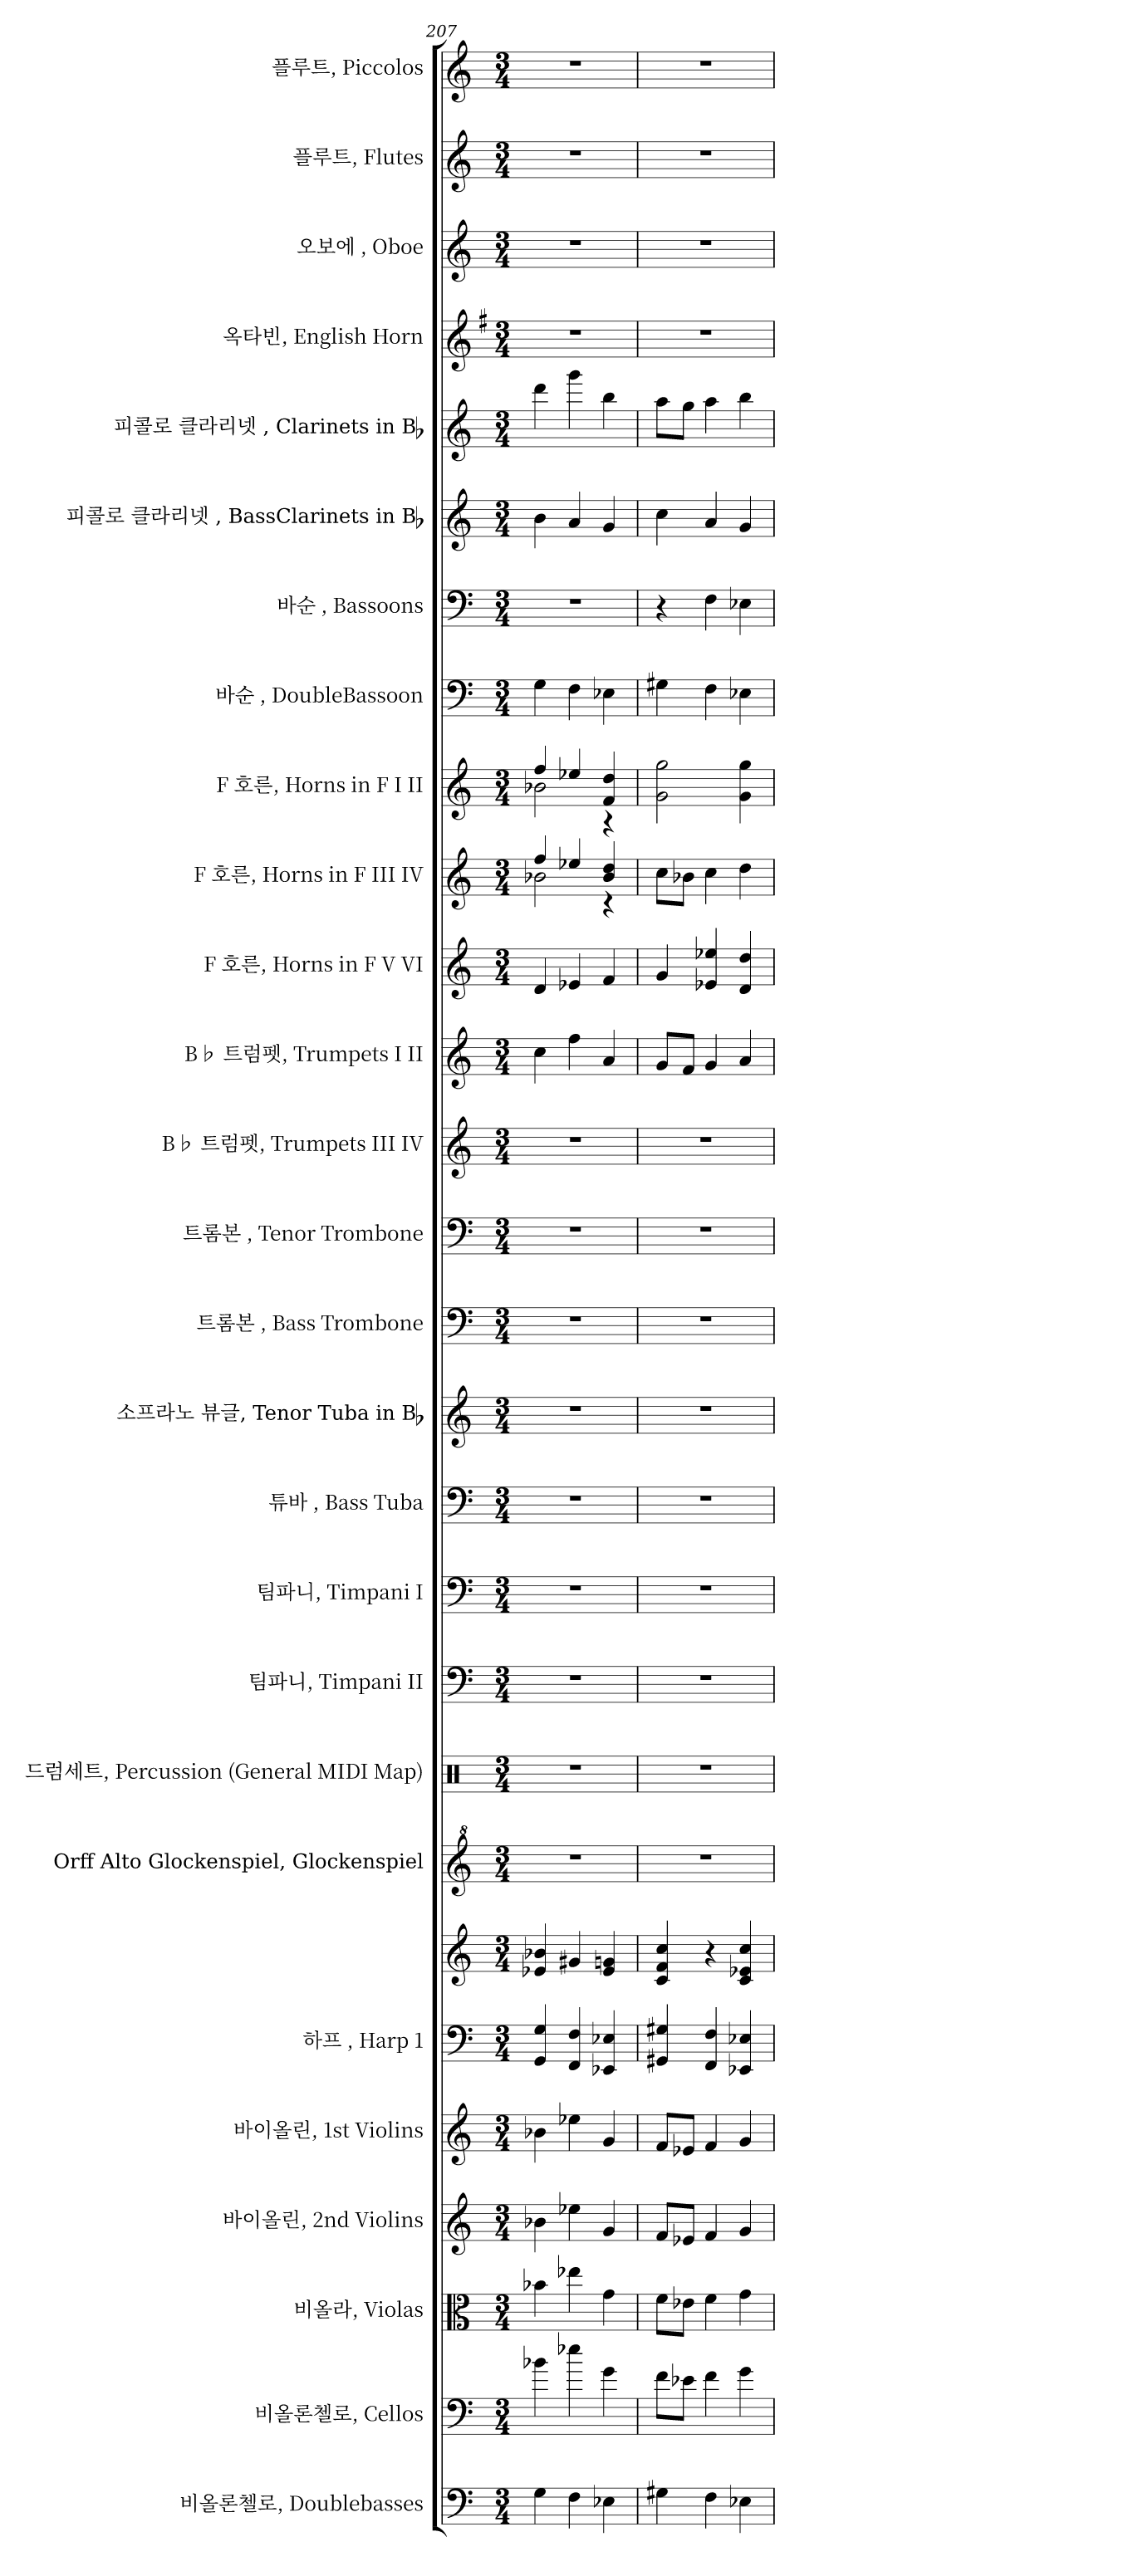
**kern	**kern	**kern	**kern	**kern	**kern	**kern	**kern	**kern	**kern	**kern	**kern	**kern	**kern	**kern	**kern	**kern	**kern	**kern	**kern	**kern	**kern	**kern	**kern	**kern	**kern	**kern	**kern
*part27	*part26	*part25	*part24	*part23	*part22	*part22	*part21	*part20	*part19	*part18	*part17	*part16	*part15	*part14	*part13	*part12	*part11	*part10	*part9	*part8	*part7	*part6	*part5	*part4	*part3	*part2	*part1
*staff28	*staff27	*staff26	*staff25	*staff24	*staff23	*staff22	*staff21	*staff20	*staff19	*staff18	*staff17	*staff16	*staff15	*staff14	*staff13	*staff12	*staff11	*staff10	*staff9	*staff8	*staff7	*staff6	*staff5	*staff4	*staff3	*staff2	*staff1
*I"비올론첼로, Doublebasses	*I"비올론첼로, Cellos	*I"비올라, Violas	*I"바이올린, 2nd Violins	*I"바이올린, 1st Violins	*I"하프 , Harp 1	*	*I"Orff Alto Glockenspiel, Glockenspiel	*I"드럼세트, Percussion (General MIDI Map)	*I"팀파니, Timpani II	*I"팀파니, Timpani I	*I"튜바 , Bass Tuba	*I"소프라노 뷰글, Tenor Tuba in Bb	*I"트롬본 , Bass Trombone	*I"트롬본 , Tenor Trombone	*I"B♭ 트럼펫, Trumpets III IV	*I"B♭ 트럼펫, Trumpets I II	*I"F 호른, Horns in F  V  VI	*I"F 호른, Horns in F III IV	*I"F 호른, Horns in F  I  II	*I"바순 , DoubleBassoon	*I"바순 , Bassoons	*I"피콜로 클라리넷 , BassClarinets in Bb	*I"피콜로 클라리넷 , Clarinets in Bb	*I"옥타빈, English Horn	*I"오보에 , Oboe	*I"플루트, Flutes	*I"플루트, Piccolos
*	*	*I'Vlas.	*I'Vlns.	*I'Vlns.	*I'Hrp.	*	*I'O. A. Glk.	*	*I'Timp.	*I'Timp.	*I'Tba.	*	*I'Tbn.	*I'Tbn.	*I'B♭ Tpt.	*I'B♭ Tpt.	*I'F Hn.	*I'F Hn.	*I'F Hn.	*	*I'Bsn.	*	*	*	*I'Ob.	*I'Fl.	*
*clefF4	*clefF4	*clefC3	*clefG2	*clefG2	*clefF4	*clefG2	*clefG^2	*clefX	*clefF4	*clefF4	*clefF4	*clefG2	*clefF4	*clefF4	*clefG2	*clefG2	*clefG2	*clefG2	*clefG2	*clefF4	*clefF4	*clefG2	*clefG2	*clefG2	*clefG2	*clefG2	*clefG2
*	*	*	*	*	*	*	*	*	*	*	*	*	*	*	*ITrd1c2	*ITrd1c2	*ITrd4c7	*ITrd4c7	*ITrd4c7	*	*	*ITrd-5c-8	*ITrd-5c-8	*ITrd4c7	*	*	*
*k[]	*k[]	*k[]	*k[]	*k[]	*k[]	*k[]	*k[]	*k[]	*k[]	*k[]	*k[]	*k[]	*k[]	*k[]	*k[b-e-]	*k[b-e-]	*k[b-]	*k[b-]	*k[b-]	*k[]	*k[]	*k[b-e-a-d-]	*k[b-e-a-d-]	*k[]	*k[]	*k[]	*k[]
*M3/4	*M3/4	*M3/4	*M3/4	*M3/4	*M3/4	*M3/4	*M3/4	*M3/4	*M3/4	*M3/4	*M3/4	*M3/4	*M3/4	*M3/4	*M3/4	*M3/4	*M3/4	*M3/4	*M3/4	*M3/4	*M3/4	*M3/4	*M3/4	*M3/4	*M3/4	*M3/4	*M3/4
=207	=207	=207	=207	=207	=207	=207	=207	=207	=207	=207	=207	=207	=207	=207	=207	=207	=207	=207	=207	=207	=207	=207	=207	=207	=207	=207	=207
*	*	*	*	*	*	*	*	*	*	*	*	*	*	*	*	*	*	*^	*^	*	*	*	*	*	*	*	*
4G\	4b-X\	4b-X\	4b-X\	4b-X\	4GG/ 4G/	4e-X/ 4b-X/	2.r	2.r	2.r	2.r	2.r	2.r	2.r	2.r	2.r	4b-\	4G/	4b-/	2e-X\	4b-/	2e-X\	4G\	2.r	4gg\	4bbb-\	2.r	2.r	2.r	2.r
4F\	4ee-X\	4ee-X\	4ee-X\	4ee-X\	4FF/ 4F/	4g#X/	.	.	.	.	.	.	.	.	.	4ee-\	4A-X/	4a-X/	.	4a-X/	.	4F\	.	4ff/	4eeee-\	.	.	.	.
4E-X\	4g\	4g\	4g/	4g/	4EE-X/ 4E-X/	4e-/ 4gn/	.	.	.	.	.	.	.	.	.	4g/	4B-/	4e-/ 4g/	4r	4B-/ 4g/	4r	4E-X\	.	4ee-/	4ggg\	.	.	.	.
*	*	*	*	*	*	*	*	*	*	*	*	*	*	*	*	*	*	*v	*v	*	*	*	*	*	*	*	*	*	*
*	*	*	*	*	*	*	*	*	*	*	*	*	*	*	*	*	*	*	*v	*v	*	*	*	*	*	*	*	*
=208	=208	=208	=208	=208	=208	=208	=208	=208	=208	=208	=208	=208	=208	=208	=208	=208	=208	=208	=208	=208	=208	=208	=208	=208	=208	=208	=208
4G#X\	8f\L	8f\L	8f/L	8f/L	4GG#X/ 4G#X/	4c/ 4f/ 4cc/	2.r	2.r	2.r	2.r	2.r	2.r	2.r	2.r	2.r	8f/L	4c/	8f\L	2c\ 2cc\	4G#X\	4r	4aa-\	8fff\L	2.r	2.r	2.r	2.r
.	8e-X\J	8e-X\J	8e-X/J	8e-X/J	.	.	.	.	.	.	.	.	.	.	.	8e-/J	.	8e-X\J	.	.	.	.	8eee-\J	.	.	.	.
4F\	4f\	4f\	4f/	4f/	4FF/ 4F/	4r	.	.	.	.	.	.	.	.	.	4f/	4A-X/ 4a-X/	4f\	.	4F\	4F\	4ff/	4fff\	.	.	.	.
4E-X\	4g\	4g\	4g/	4g/	4EE-X/ 4E-X/	4c/ 4e-X/ 4cc/	.	.	.	.	.	.	.	.	.	4g/	4G/ 4g/	4g\	4c\ 4cc\	4E-X\	4E-X\	4ee-/	4ggg\	.	.	.	.
=	=	=	=	=	=	=	=	=	=	=	=	=	=	=	=	=	=	=	=	=	=	=	=	=	=	=	=
*-	*-	*-	*-	*-	*-	*-	*-	*-	*-	*-	*-	*-	*-	*-	*-	*-	*-	*-	*-	*-	*-	*-	*-	*-	*-	*-	*-
